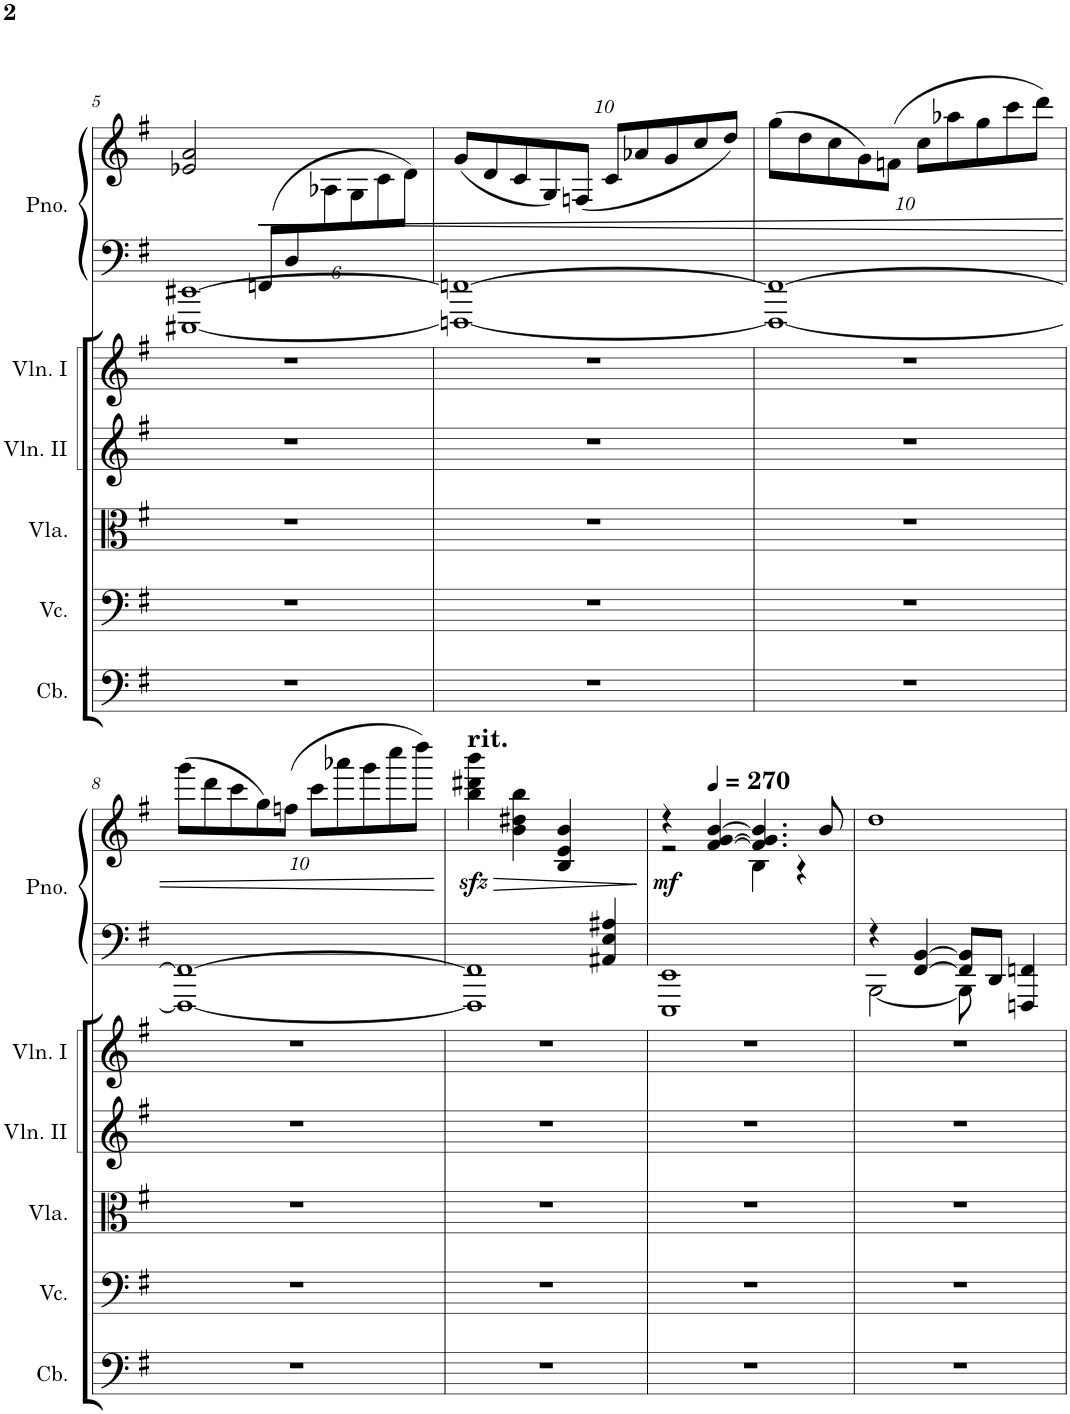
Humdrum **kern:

**kern	**kern	**kern	**kern	**kern	**kern	**kern	**dynam
*part6	*part5	*part4	*part3	*part2	*part1	*part1	*part1
*staff7	*staff6	*staff5	*staff4	*staff3	*staff2	*staff1	*staff1/2
*I"Contrabass	*I"Violoncello	*I"Viola	*I"Violin II	*I"Violin I	*I"Piano	*	*
*I'Cb.	*I'Vc.	*I'Vla.	*I'Vln. II	*I'Vln. I	*I'Pno.	*	*
!!LO:PB:g=z
*clefF4	*clefF4	*clefC3	*clefG2	*clefG2	*clefF4	*clefG2	*
*Trd7c12	*	*	*	*	*	*	*
*k[f#]	*k[f#]	*k[f#]	*k[f#]	*k[f#]	*k[f#]	*k[f#]	*
*M2/2	*M2/2	*M2/2	*M2/2	*M2/2	*M2/2	*M2/2	*
*met(c|)	*met(c|)	*met(c|)	*met(c|)	*met(c|)	*met(c|)	*met(c|)	*
=5	=5	=5	=5	=5	=5	=5	=5
*	*	*	*	*	*^	*	*
1r	1r	1r	1r	1r	2ryy	[1EEE#X [1EE#X	2e-X/ 2a/	.
*	*	*	*	*	*Xbrackettup	*	*	*
!	!	!	!	!	!	!	!	!LO:HP:b=2
.	.	.	.	.	(12FFn/L	.	6ryy	<
.	.	.	.	.	12D/	.	.	.
.	.	.	.	.	3ryy	.	12A-X\	.
.	.	.	.	.	.	.	12G\	.
.	.	.	.	.	.	.	12c\	.
.	.	.	.	.	.	.	12d\J)	.
*	*	*	*	*	*v	*v	*	*
=6	=6	=6	=6	=6	=6	=6	=6
*	*	*	*	*	*	*Xbrackettup	*
1r	1r	1r	1r	1r	1FFFn_ 1FFn_	(10g/L	.
.	.	.	.	.	.	10d/	.
.	.	.	.	.	.	10c/	.
.	.	.	.	.	.	10G/)	.
.	.	.	.	.	.	(10Fn/J	.
.	.	.	.	.	.	10c/L	.
.	.	.	.	.	.	10a-X/	.
.	.	.	.	.	.	10g/	.
.	.	.	.	.	.	10cc/	.
.	.	.	.	.	.	10dd/J)	.
=7	=7	=7	=7	=7	=7	=7	=7
1r	1r	1r	1r	1r	1FFF_ 1FF_	(10gg\L	.
.	.	.	.	.	.	10dd\	.
.	.	.	.	.	.	10cc\	.
.	.	.	.	.	.	10g\)	.
.	.	.	.	.	.	(10fn\J	.
.	.	.	.	.	.	10cc\L	.
.	.	.	.	.	.	10aa-X\	.
.	.	.	.	.	.	10gg\	.
.	.	.	.	.	.	10ccc\	.
.	.	.	.	.	.	10ddd\J)	.
!!LO:LB:g=z
=8	=8	=8	=8	=8	=8	=8	=8
1r	1r	1r	1r	1r	1FFF_ 1FF_	(10ggg\L	.
.	.	.	.	.	.	10ddd\	.
.	.	.	.	.	.	10ccc\	.
.	.	.	.	.	.	10gg\)	.
.	.	.	.	.	.	(10ffn\J	.
.	.	.	.	.	.	10ccc\L	.
.	.	.	.	.	.	10aaa-X\	.
.	.	.	.	.	.	10ggg\	.
.	.	.	.	.	.	10cccc\	.
.	.	.	.	.	.	10dddd\J)	.
.	.	.	.	.	.	.	[
=9	=9	=9	=9	=9	=9	=9	=9
*	*	*	*	*	*^	*	*
!	!	!	!	!	!	!	!LO:TX:a:t=rit.	!
1r	1r	1r	1r	1r	2.ryy	1FFF] 1FF]	4bb\zz< 4ddd#X\zz< 4bbb\zz<	.
!	!	!	!	!	!	!	!	!LO:HP:b
.	.	.	.	.	.	.	4b\ 4dd#X\ 4bb\	>
.	.	.	.	.	.	.	4B/ 4e/ 4b/	.
.	.	.	.	.	4AA#X/ 4E/ 4A#X/	.	4ryy	.
*	*	*	*	*	*v	*v	*	*
.	.	.	.	.	.	.	]
=10	=10	=10	=10	=10	=10	=10	=10
*	*	*	*	*	*	*^	*
!	!	!	!	!	!	!	!	!LO:DY:b
1r	1r	1r	1r	1r	1EEE 1EE	4r	2r	mf
*	*	*	*	*	*	*MM270	*	*
.	.	.	.	.	.	[4f#/ [4g/ [4b/	.	.
.	.	.	.	.	.	4.f#/] 4.g/] 4.b/]	4B\	.
.	.	.	.	.	.	.	4r	.
.	.	.	.	.	.	8b/	.	.
*	*	*	*	*	*	*v	*v	*
=11	=11	=11	=11	=11	=11	=11	=11
*	*	*	*	*	*^	*	*
1r	1r	1r	1r	1r	4r	[2BBB\	1dd	.
.	.	.	.	.	[4FF#/ [4BB/	.	.	.
.	.	.	.	.	8FF#/] 8BB/]L	8BBB\]	.	.
.	.	.	.	.	8DD/J	4.ryy	.	.
.	.	.	.	.	4FFFn/ 4FFn/	.	.	.
*	*	*	*	*	*v	*v	*	*
=	=	=	=	=	=	=	=
*-	*-	*-	*-	*-	*-	*-	*-
